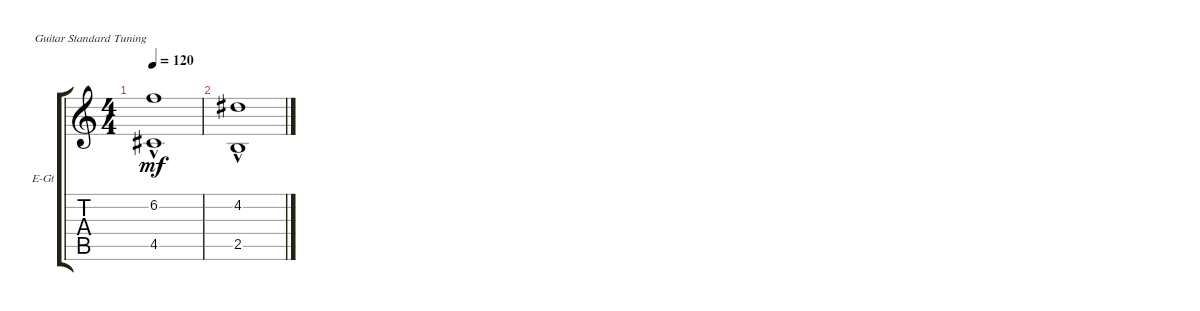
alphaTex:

\defaultSystemsLayout 4
\bracketExtendMode groupsimilarinstruments
\firstSystemTrackNameOrientation horizontal
\otherSystemsTrackNameOrientation horizontal
\track ("Electric Guitar" "E-Gt") {instrument distortionguitar}
\staff {score tabs}
\tuning (E4 B3 G3 D3 A2 E2)
\ts (4 4)
\tempo 120
\clef g2
\ks c
(6.2{hac} 4.5{hac}).1{dy mf} |
(4.2{hac} 2.5{hac}).1
